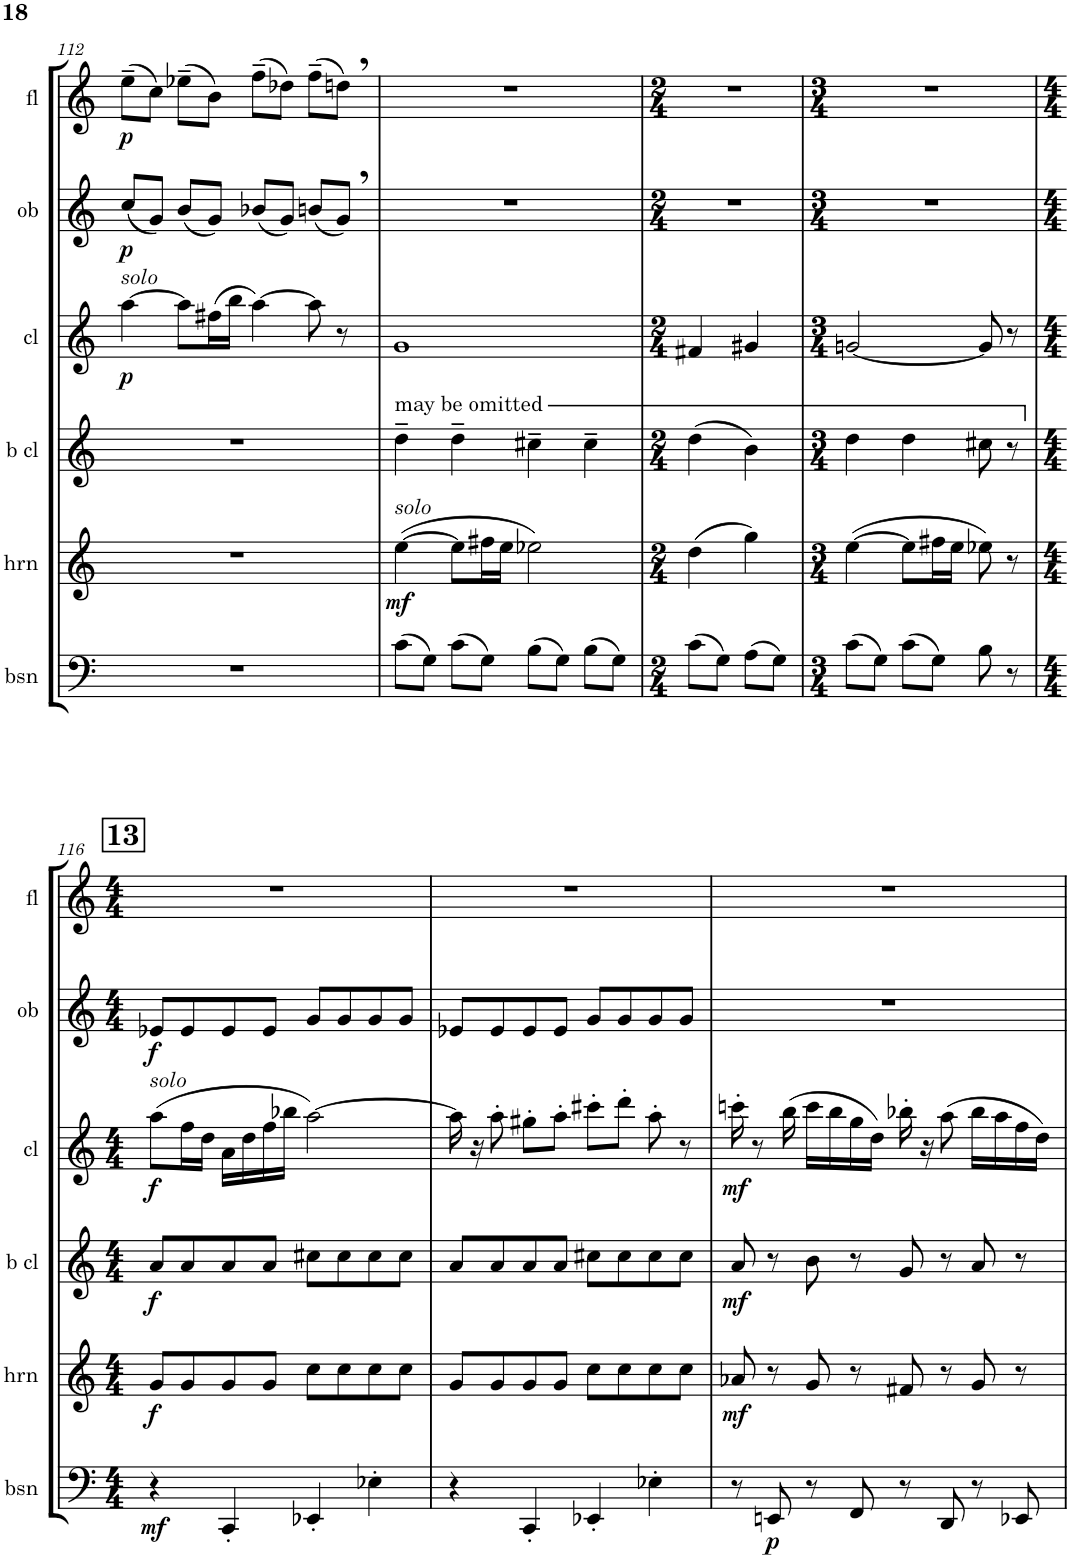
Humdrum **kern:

**kern	**dynam	**kern	**dynam	**kern	**dynam	**kern	**dynam	**kern	**dynam	**kern	**dynam
*part6	*part6	*part5	*part5	*part4	*part4	*part3	*part3	*part2	*part2	*part1	*part1
*staff6	*staff6	*staff5	*staff5	*staff4	*staff4	*staff3	*staff3	*staff2	*staff2	*staff1	*staff1
*I"Bassoon	*	*I"Horn in F	*	*I"Bb Bass Clarinet	*	*I"Bb Clarinet	*	*I"Oboe	*	*I"Flute	*
*I'bsn	*	*I'hrn	*	*I'b cl	*	*I'cl	*	*I'ob	*	*I'fl	*
!!LO:PB:g=z
*clefF4	*	*clefF4	*	*clefG2	*	*clefG2	*	*clefG2	*	*clefG2	*
*	*	*Trd4c7	*	*Trd8c14	*	*Trd1c2	*	*	*	*	*
*k[]	*	*k[]	*	*k[]	*	*k[]	*	*k[]	*	*k[]	*
*M4/4	*	*M4/4	*	*M4/4	*	*M4/4	*	*M4/4	*	*M4/4	*
=112	=112	=112	=112	=112	=112	=112	=112	=112	=112	=112	=112
!	!	!	!	!	!	!LO:TX:a:i:t=solo	!	!	!	!	!
!	!	!	!	!	!	!	!LO:DY:b	!	!LO:DY:b	!	!LO:DY:b
1r	.	1r	.	1r	.	[4aa\	p	(8cc/L	p	(8ee~\L	p
.	.	.	.	.	.	.	.	8g/J)	.	8cc\J)	.
.	.	.	.	.	.	8aa\L]	.	(8b/L	.	(8ee-X~\L	.
.	.	.	.	.	.	(16ff#X\L	.	8g/J)	.	8b\J)	.
.	.	.	.	.	.	16bb\JJ	.	.	.	.	.
.	.	.	.	.	.	[4aa\)	.	(8b-X/L	.	(8ff~\L	.
.	.	.	.	.	.	.	.	8g/J)	.	8dd-X\J)	.
.	.	.	.	.	.	8aa\]	.	(8bn/L	.	(8ff~\L	.
.	.	.	.	.	.	8r	.	8g,/J)	.	8ddn,\J)	.
=113	=113	=113	=113	=113	=113	=113	=113	=113	=113	=113	=113
!	!	!	!	!LO:TX:a:t=may be omitted	!	!	!	!	!	!	!
!	!	!LO:TX:a:i:t=solo	!	!	!	!	!	!	!	!	!
!	!	!	!LO:DY:b	!	!	!	!	!	!	!	!
(8c\L	.	([4ee\	mf	4dd~\	.	1g	.	1r	.	1r	.
8G\J)	.	.	.	.	.	.	.	.	.	.	.
(8c\L	.	8ee\L]	.	4dd~\	.	.	.	.	.	.	.
8G\J)	.	16ff#X\L	.	.	.	.	.	.	.	.	.
.	.	16ee\JJ	.	.	.	.	.	.	.	.	.
(8B\L	.	2ee-X\)	.	4cc#X~\	.	.	.	.	.	.	.
8G\J)	.	.	.	.	.	.	.	.	.	.	.
(8B\L	.	.	.	4cc#~\	.	.	.	.	.	.	.
8G\J)	.	.	.	.	.	.	.	.	.	.	.
=114	=114	=114	=114	=114	=114	=114	=114	=114	=114	=114	=114
*M2/4	*	*M2/4	*	*M2/4	*	*M2/4	*	*M2/4	*	*M2/4	*
(8c\L	.	(4dd\	.	(4dd\	.	4f#X/	.	2r	.	2r	.
8G\J)	.	.	.	.	.	.	.	.	.	.	.
(8A\L	.	4gg\)	.	4b\)	.	4g#X/	.	.	.	.	.
8G\J)	.	.	.	.	.	.	.	.	.	.	.
=115	=115	=115	=115	=115	=115	=115	=115	=115	=115	=115	=115
*M3/4	*	*M3/4	*	*M3/4	*	*M3/4	*	*M3/4	*	*M3/4	*
(8c\L	.	([4ee\	.	4dd\	.	[2gn/	.	2.r	.	2.r	.
8G\J)	.	.	.	.	.	.	.	.	.	.	.
(8c\L	.	8ee\L]	.	4dd\	.	.	.	.	.	.	.
8G\J)	.	16ff#X\L	.	.	.	.	.	.	.	.	.
.	.	16ee\JJ	.	.	.	.	.	.	.	.	.
8B\	.	8ee-X\)	.	8cc#X\	.	8g/]	.	.	.	.	.
8r	.	8r	.	8r	.	8r	.	.	.	.	.
!!LO:LB:g=z
!!LO:REH:place=s1:a:B:cj:fs=14:t=13
=116	=116	=116	=116	=116	=116	=116	=116	=116	=116	=116	=116
*M4/4	*	*M4/4	*	*M4/4	*	*M4/4	*	*M4/4	*	*M4/4	*
!	!	!	!	!	!	!LO:TX:a:i:t=solo	!	!	!	!	!
!	!LO:DY:b	!	!LO:DY:b	!	!LO:DY:b	!	!LO:DY:b	!	!LO:DY:b	!	!
4r	mf	8g/L	f	8a/L	f	(8aa\L	f	8e-X/L	f	1r	.
.	.	8g/	.	8a/	.	16ff\L	.	8e-/	.	.	.
.	.	.	.	.	.	16dd\JJ	.	.	.	.	.
4CC'/	.	8g/	.	8a/	.	16a\LL	.	8e-/	.	.	.
.	.	.	.	.	.	16dd\	.	.	.	.	.
.	.	8g/J	.	8a/J	.	16ff\	.	8e-/J	.	.	.
.	.	.	.	.	.	16bb-X\JJ	.	.	.	.	.
4EE-X'/	.	8cc\L	.	8cc#X\L	.	[2aa\)	.	8g/L	.	.	.
.	.	8cc\	.	8cc#\	.	.	.	8g/	.	.	.
4E-X'\	.	8cc\	.	8cc#\	.	.	.	8g/	.	.	.
.	.	8cc\J	.	8cc#\J	.	.	.	8g/J	.	.	.
=117	=117	=117	=117	=117	=117	=117	=117	=117	=117	=117	=117
4r	.	8g/L	.	8a/L	.	16aa\]	.	8e-X/L	.	1r	.
.	.	.	.	.	.	16r	.	.	.	.	.
.	.	8g/	.	8a/	.	8aa'\	.	8e-/	.	.	.
4CC'/	.	8g/	.	8a/	.	8gg#X'\L	.	8e-/	.	.	.
.	.	8g/J	.	8a/J	.	8aa'\J	.	8e-/J	.	.	.
4EE-X'/	.	8cc\L	.	8cc#X\L	.	8ccc#X'\L	.	8g/L	.	.	.
.	.	8cc\	.	8cc#\	.	8ddd'\J	.	8g/	.	.	.
4E-X'\	.	8cc\	.	8cc#\	.	8aa'\	.	8g/	.	.	.
.	.	8cc\J	.	8cc#\J	.	8r	.	8g/J	.	.	.
=118	=118	=118	=118	=118	=118	=118	=118	=118	=118	=118	=118
!	!	!	!LO:DY:b	!	!LO:DY:b	!	!LO:DY:b	!	!	!	!
8r	.	8a-X/	mf	8a/	mf	16cccn'\	mf	1r	.	1r	.
.	.	.	.	.	.	8r	.	.	.	.	.
!	!LO:DY:b	!	!	!	!	!	!	!	!	!	!
8EEn/	p	8r	.	8r	.	.	.	.	.	.	.
.	.	.	.	.	.	(16bb\	.	.	.	.	.
8r	.	8g/	.	8b\	.	16ccc\LL	.	.	.	.	.
.	.	.	.	.	.	16bb\	.	.	.	.	.
8FF/	.	8r	.	8r	.	16gg\	.	.	.	.	.
.	.	.	.	.	.	16dd\JJ)	.	.	.	.	.
8r	.	8f#X/	.	8g/	.	16bb-X'\	.	.	.	.	.
.	.	.	.	.	.	16r	.	.	.	.	.
8DD/	.	8r	.	8r	.	(8aa\	.	.	.	.	.
8r	.	8g/	.	8a/	.	16bb-\LL	.	.	.	.	.
.	.	.	.	.	.	16aa\	.	.	.	.	.
8EE-X/	.	8r	.	8r	.	16ff\	.	.	.	.	.
.	.	.	.	.	.	16dd\JJ)	.	.	.	.	.
=	=	=	=	=	=	=	=	=	=	=	=
*-	*-	*-	*-	*-	*-	*-	*-	*-	*-	*-	*-
